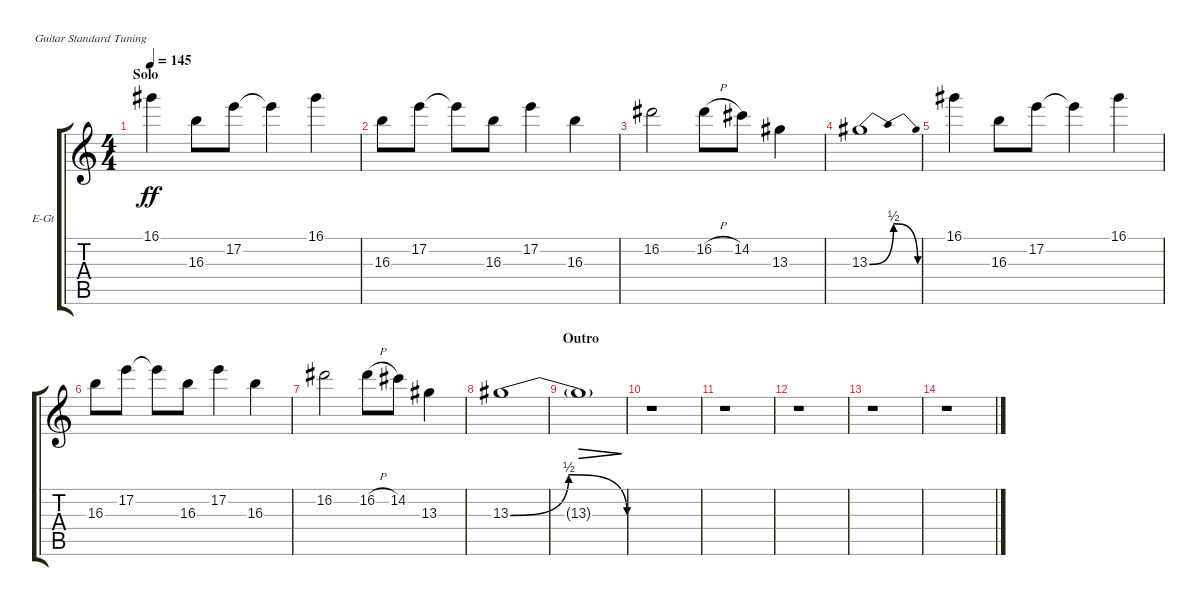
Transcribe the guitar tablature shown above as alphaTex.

\defaultSystemsLayout 4
\bracketExtendMode groupsimilarinstruments
\firstSystemTrackNameOrientation horizontal
\otherSystemsTrackNameOrientation horizontal
\track ("Ciaran O'Donnell" "E-Gt") {instrument overdrivenguitar}
\staff {score tabs}
\tuning (E4 B3 G3 D3 A2 E2)
\ts (4 4)
\section ("" "Solo")
\tempo 145
\clef g2
\ks c
16.1.4{dy ff} 16.3.8 17.2.8 17.2{t}.4 16.1.4 |
16.3.8 17.2.8 17.2{t}.8 16.3.8 17.2.4 16.3.4 |
16.2.2 16.2{h}.8 14.2.8 13.3.4 |
13.3{be (bendrelease 0 0 10.2 2 20.4 2 30 0)}.1 |
16.1.4 16.3.8 17.2.8 17.2{t}.4 16.1.4 |
16.3.8 17.2.8 17.2{t}.8 16.3.8 17.2.4 16.3.4 |
16.2.2 16.2{h}.8 14.2.8 13.3.4 |
13.3{be (bendrelease 0 0 10.2 2 20.4 2 30 0)}.1 |
\section ("" "Outro")
13.3{t}.1{dec} |
r.1 |
r.1 |
r.1 |
r.1 |
r.1
